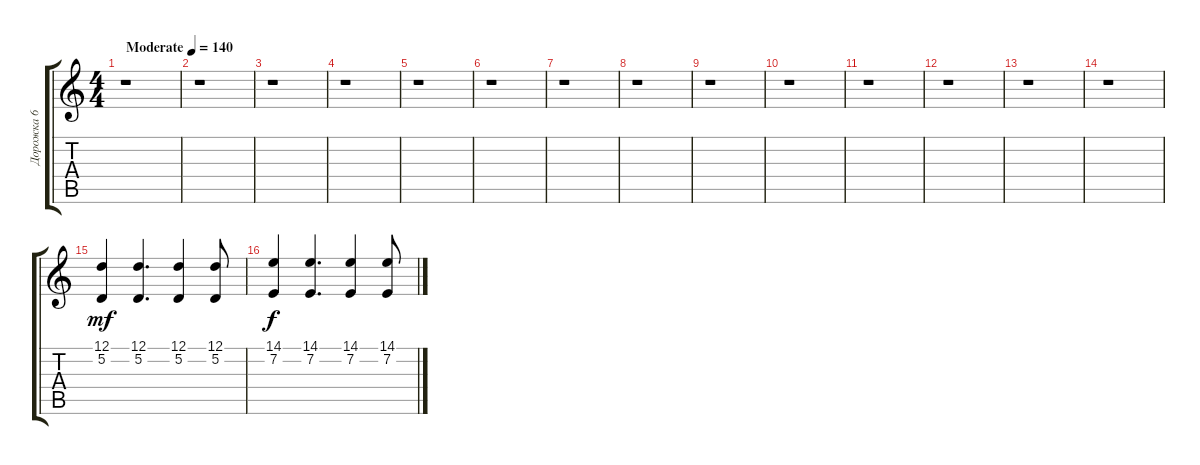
\track ("Дорожка 6" "Дорожка 6") {instrument musicbox}
\staff {score tabs}
\tuning (D4 A3 F3 C3 G2 C2) {hide}
\ts (4 4)
\tempo (140 "Moderate")
\clef g2
\ks c
r.1{dy mf instrument musicbox} |
r.1 |
r.1 |
r.1 |
r.1 |
r.1 |
r.1 |
r.1 |
r.1 |
r.1 |
r.1 |
r.1 |
r.1 |
r.1 |
(12.1 5.2).4 (12.1 5.2).4{d} (12.1 5.2).4 (12.1 5.2).8 |
(14.1 7.2).4{dy f} (14.1 7.2).4{d} (14.1 7.2).4 (14.1 7.2).8
